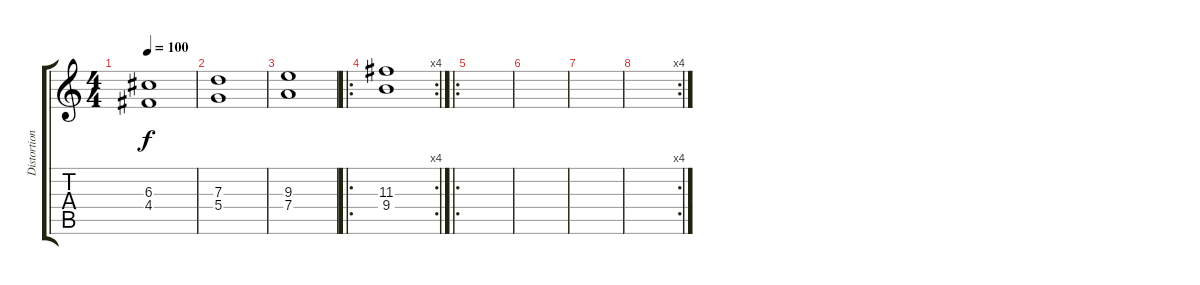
\track ("Distortion Guitar" "Distortion") {instrument distortionguitar}
\staff {score tabs}
\tuning (E4 B3 G3 D3 A2 E2) {hide}
\ts (4 4)
\tempo 100
\clef g2
\ks c
(6.3 4.4).1{dy f} |
(7.3 5.4).1 |
(9.3 7.4).1 |
\ro
\rc 4
(11.3 9.4).1 |
\ro
|
|
|
\rc 4
